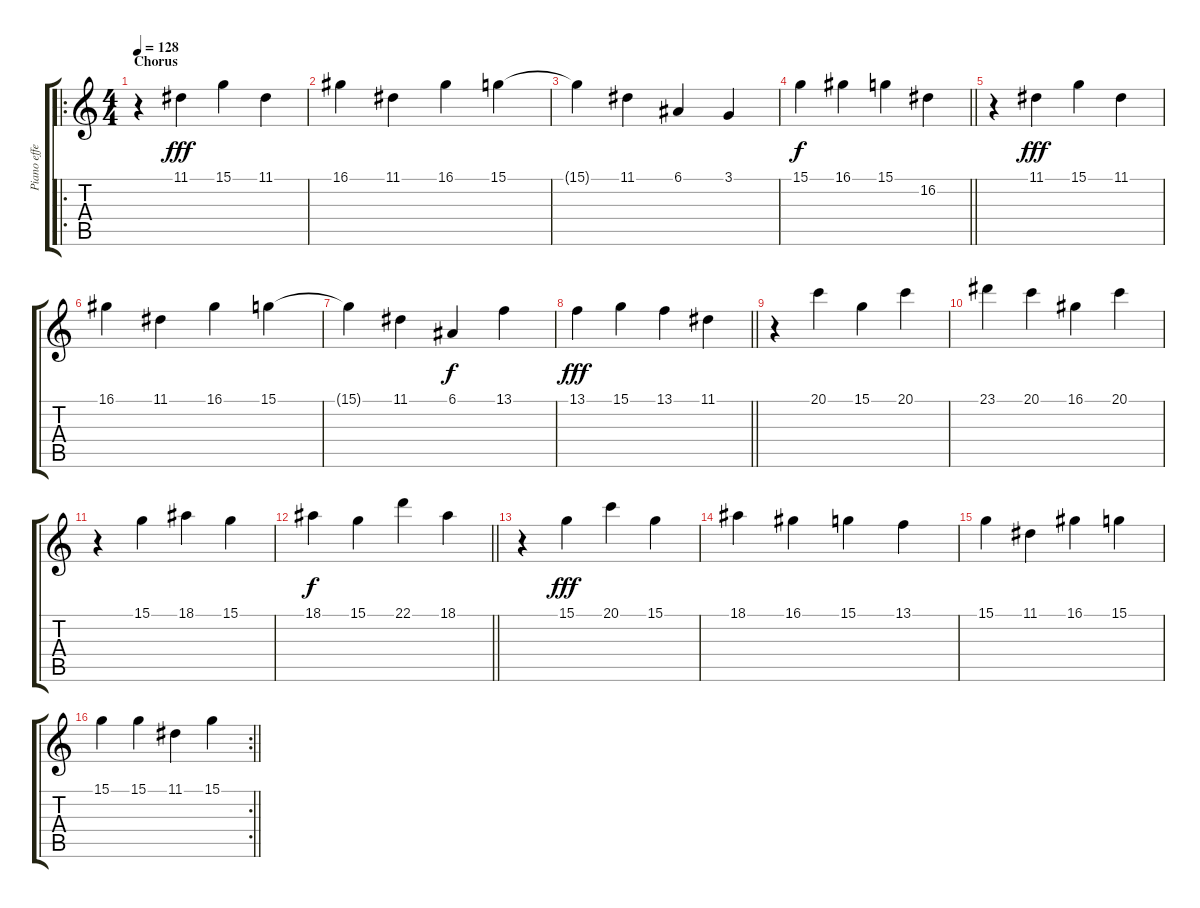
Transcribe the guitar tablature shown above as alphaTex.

\track ("Piano effects" "Piano effe") {instrument synthstrings2}
\staff {score tabs}
\tuning (E4 B3 G3 D3 A2 E2) {hide}
\ro
\ts (4 4)
\section ("" "Chorus")
\tempo 128
\clef g2
\ks c
r.4{dy fff} 11.1.4 15.1.4 11.1.4 |
16.1.4 11.1.4 16.1.4 15.1.4 |
15.1{t}.4 11.1.4 6.1.4 3.1.4 |
\barLineRight lightlight
15.1.4{dy f} 16.1.4 15.1.4 16.2.4 |
r.4 11.1.4{dy fff} 15.1.4 11.1.4 |
16.1.4 11.1.4 16.1.4 15.1.4 |
15.1{t}.4 11.1.4 6.1.4{dy f} 13.1.4 |
\barLineRight lightlight
13.1.4{dy fff} 15.1.4 13.1.4 11.1.4 |
r.4 20.1.4 15.1.4 20.1.4 |
23.1.4 20.1.4 16.1.4 20.1.4 |
r.4 15.1.4 18.1.4 15.1.4 |
\barLineRight lightlight
18.1.4{dy f} 15.1.4 22.1.4 18.1.4 |
r.4 15.1.4{dy fff} 20.1.4 15.1.4 |
18.1.4 16.1.4 15.1.4 13.1.4 |
15.1.4 11.1.4 16.1.4 15.1.4 |
\rc 2
\barLineRight lightlight
15.1.4 15.1.4 11.1.4 15.1.4
